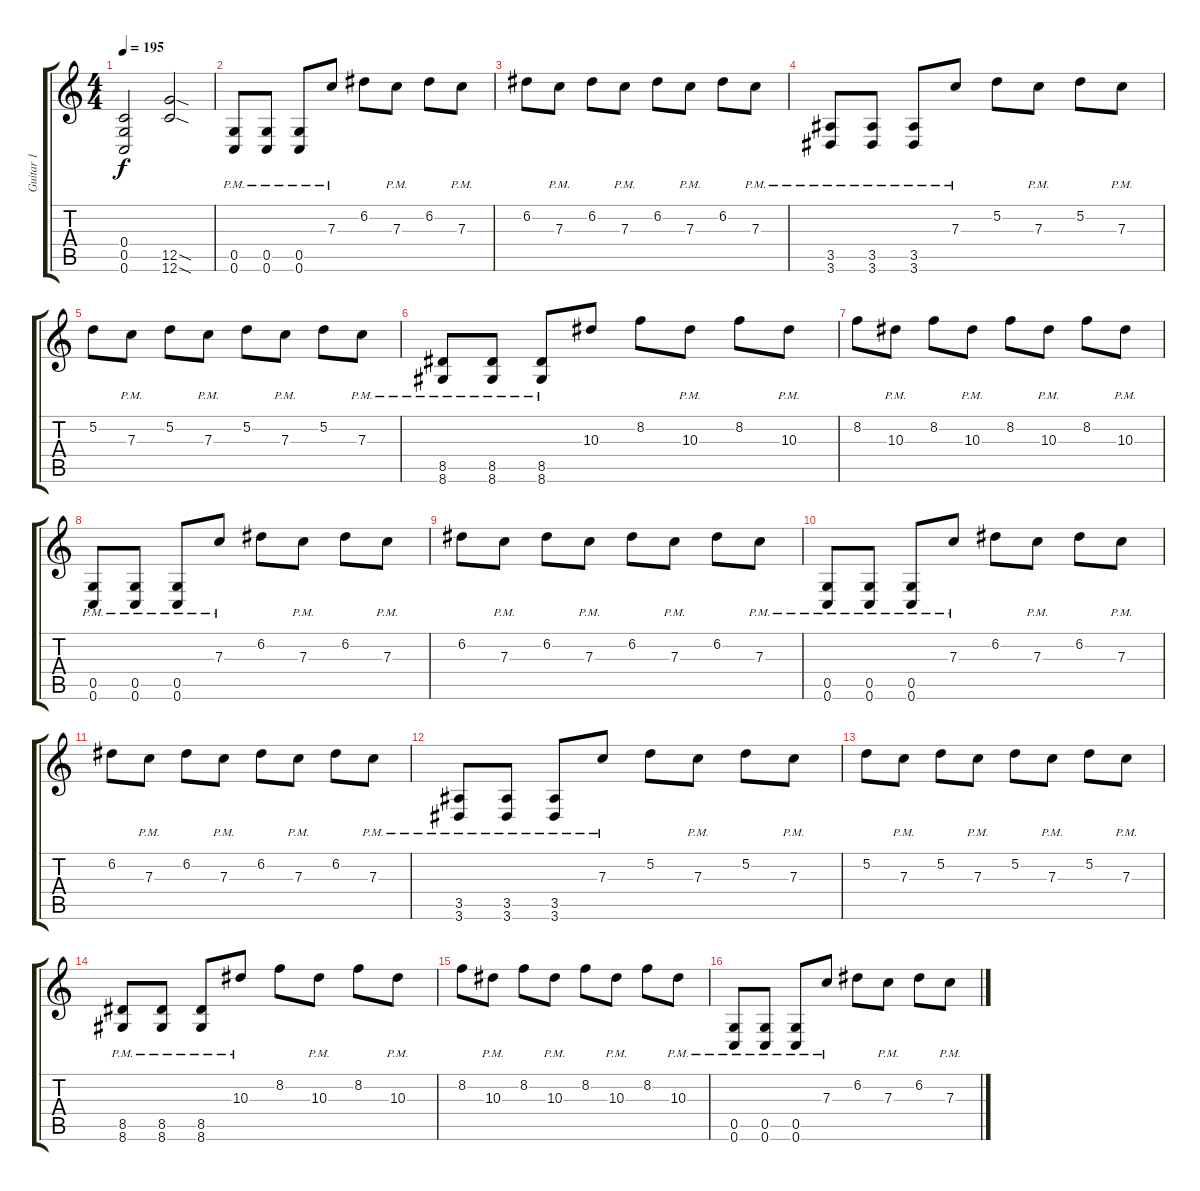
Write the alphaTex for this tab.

\track ("Guitar 1" "Guitar 1") {instrument distortionguitar}
\staff {score tabs}
\tuning (D4 A3 F3 C3 G2 C2) {hide}
\ts (4 4)
\tempo 195
\clef g2
\ks c
(0.4{t} 0.5{t} 0.6{t}).2{dy f} (12.5{sod} 12.6{sod}).2 |
(0.5{pm} 0.6{pm}).8 (0.5{pm} 0.6{pm}).8 (0.5{pm} 0.6{pm}).8 7.3{pm}.8 6.2.8 7.3{pm}.8 6.2.8 7.3{pm}.8 |
6.2.8 7.3{pm}.8 6.2.8 7.3{pm}.8 6.2.8 7.3{pm}.8 6.2.8 7.3{pm}.8 |
(3.5{pm} 3.6{pm}).8 (3.5{pm} 3.6{pm}).8 (3.5{pm} 3.6{pm}).8 7.3{pm}.8 5.2.8 7.3{pm}.8 5.2.8 7.3{pm}.8 |
5.2.8 7.3{pm}.8 5.2.8 7.3{pm}.8 5.2.8 7.3{pm}.8 5.2.8 7.3{pm}.8 |
(8.5{pm} 8.6{pm}).8 (8.5{pm} 8.6{pm}).8 (8.5{pm} 8.6{pm}).8 10.3.8 8.2.8 10.3{pm}.8 8.2.8 10.3{pm}.8 |
8.2.8 10.3{pm}.8 8.2.8 10.3{pm}.8 8.2.8 10.3{pm}.8 8.2.8 10.3{pm}.8 |
(0.5{pm} 0.6{pm}).8 (0.5{pm} 0.6{pm}).8 (0.5{pm} 0.6{pm}).8 7.3{pm}.8 6.2.8 7.3{pm}.8 6.2.8 7.3{pm}.8 |
6.2.8 7.3{pm}.8 6.2.8 7.3{pm}.8 6.2.8 7.3{pm}.8 6.2.8 7.3{pm}.8 |
(0.5{pm} 0.6{pm}).8 (0.5{pm} 0.6{pm}).8 (0.5{pm} 0.6{pm}).8 7.3{pm}.8 6.2.8 7.3{pm}.8 6.2.8 7.3{pm}.8 |
6.2.8 7.3{pm}.8 6.2.8 7.3{pm}.8 6.2.8 7.3{pm}.8 6.2.8 7.3{pm}.8 |
(3.5{pm} 3.6{pm}).8 (3.5{pm} 3.6{pm}).8 (3.5{pm} 3.6{pm}).8 7.3{pm}.8 5.2.8 7.3{pm}.8 5.2.8 7.3{pm}.8 |
5.2.8 7.3{pm}.8 5.2.8 7.3{pm}.8 5.2.8 7.3{pm}.8 5.2.8 7.3{pm}.8 |
(8.5{pm} 8.6{pm}).8 (8.5{pm} 8.6{pm}).8 (8.5{pm} 8.6{pm}).8 10.3{pm}.8 8.2.8 10.3{pm}.8 8.2.8 10.3{pm}.8 |
8.2.8 10.3{pm}.8 8.2.8 10.3{pm}.8 8.2.8 10.3{pm}.8 8.2.8 10.3{pm}.8 |
(0.5{pm} 0.6{pm}).8 (0.5{pm} 0.6{pm}).8 (0.5{pm} 0.6{pm}).8 7.3{pm}.8 6.2.8 7.3{pm}.8 6.2.8 7.3{pm}.8
